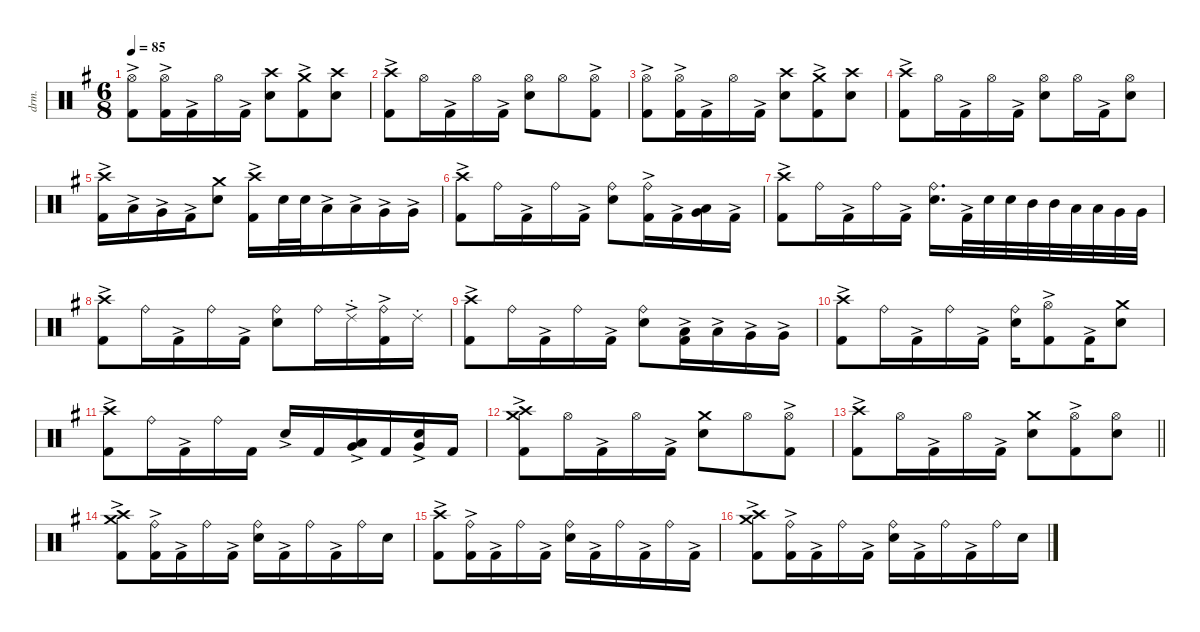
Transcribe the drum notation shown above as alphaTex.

\defaultSystemsLayout 4
\hideDynamics
\bracketExtendMode nobrackets
\otherSystemsTrackNameOrientation horizontal
\track ("Josh Freese" "drm.") {instrument percussion}
\staff {score}
\articulation defaults
\ts (6 8)
\tempo 85
\clef neutral
\ks eminor
("Hi-Hat (open)"{acc forcenatural} "Kick (hit) 2"{ac acc forcenatural}).8{dy f} ("Hi-Hat (open)"{acc forcenatural} "Kick (hit) 2"{ac acc forcenatural}).16 "Kick (hit) 2"{ac acc forcenatural}.16 "Hi-Hat (open)"{acc forcenatural}.16 "Kick (hit) 2"{ac acc forcenatural}.16 ("Crash high (hit)"{acc forcenatural} "Snare (hit) 2"{acc forcenatural}).8 ("Crash medium (hit)"{acc forcenatural} "Kick (hit) 2"{ac acc forcenatural}).8 ("Crash high (hit)"{acc forcenatural} "Snare (hit) 2"{acc forcenatural}).8 |
("Crash high (hit)"{acc forcenatural} "Kick (hit) 2"{ac acc forcenatural}).8 "Hi-Hat (open)"{acc forcenatural}.16 "Kick (hit) 2"{ac acc forcenatural}.16 "Hi-Hat (open)"{acc forcenatural}.16 "Kick (hit) 2"{ac acc forcenatural}.16 ("Hi-Hat (open)"{acc forcenatural} "Snare (hit) 2"{acc forcenatural}).8 "Hi-Hat (open)"{acc forcenatural}.8 ("Hi-Hat (open)"{acc forcenatural} "Kick (hit) 2"{ac acc forcenatural}).8 |
("Hi-Hat (open)"{acc forcenatural} "Kick (hit) 2"{ac acc forcenatural}).8 ("Hi-Hat (open)"{acc forcenatural} "Kick (hit) 2"{ac acc forcenatural}).16 "Kick (hit) 2"{ac acc forcenatural}.16 "Hi-Hat (open)"{acc forcenatural}.16 "Kick (hit) 2"{ac acc forcenatural}.16 ("Crash high (hit)"{acc forcenatural} "Snare (hit) 2"{acc forcenatural}).8 ("Crash medium (hit)"{acc forcenatural} "Kick (hit) 2"{ac acc forcenatural}).8 ("Crash high (hit)"{acc forcenatural} "Snare (hit) 2"{acc forcenatural}).8 |
("Crash high (hit)"{acc forcenatural} "Kick (hit) 2"{ac acc forcenatural}).8 "Hi-Hat (open)"{acc forcenatural}.16 "Kick (hit) 2"{ac acc forcenatural}.16 "Hi-Hat (open)"{acc forcenatural}.16 "Kick (hit) 2"{ac acc forcenatural}.16 ("Hi-Hat (open)"{acc forcenatural} "Snare (hit) 2"{acc forcenatural}).8 "Hi-Hat (open)"{acc forcenatural}.16 "Kick (hit) 2"{ac acc forcenatural}.16 ("Hi-Hat (open)"{acc forcenatural} "Snare (hit) 2"{acc forcenatural}).8 |
("Crash high (hit)"{acc forcenatural} "Kick (hit) 2"{ac acc forcenatural}).16 "Low Tom (hit)"{ac acc forcenatural}.16 "Very Low Tom (hit)"{ac acc forcenatural}.16 "Kick (hit) 2"{ac acc forcenatural}.16 ("Crash medium (hit)"{acc forcenatural} "Snare (hit) 2"{acc forcenatural}).8 ("Crash high (hit)"{acc forcenatural} "Kick (hit) 2"{ac acc forcenatural}).16 "Snare (hit) 2"{acc forcenatural}.32 "Snare (hit) 2"{acc forcenatural}.32 "Low Tom (hit)"{ac acc forcenatural}.16 "Low Tom (hit)"{ac acc forcenatural}.16 "Very Low Tom (hit)"{ac acc forcenatural}.16 "Very Low Tom (hit)"{ac acc forcenatural}.16 |
("Crash high (hit)"{acc forcenatural} "Kick (hit) 2"{ac acc forcenatural}).8 "Ride (bell)"{acc forcenatural}.16 "Kick (hit) 2"{ac acc forcenatural}.16 "Ride (bell)"{acc forcenatural}.16 "Kick (hit) 2"{ac acc forcenatural}.16 ("Ride (bell)"{acc forcenatural} "Snare (hit) 2"{acc forcenatural}).8 ("Ride (bell)"{acc forcenatural} "Kick (hit) 2"{ac acc forcenatural}).16 "Kick (hit) 2"{ac acc forcenatural}.16 ("Low Tom (hit)"{acc forcenatural} "Very Low Tom (hit)"{acc forcenatural}).16 "Kick (hit) 2"{ac acc forcenatural}.16 |
("Crash high (hit)"{acc forcenatural} "Kick (hit) 2"{ac acc forcenatural}).8 "Ride (bell)"{acc forcenatural}.16 "Kick (hit) 2"{ac acc forcenatural}.16 "Ride (bell)"{acc forcenatural}.16 "Kick (hit) 2"{ac acc forcenatural}.16 ("Ride (bell)"{acc forcenatural} "Snare (hit) 2"{acc forcenatural}).16{d} "Kick (hit) 2"{ac acc forcenatural}.32 "Snare (hit) 2"{acc forcenatural}.32 "Snare (hit) 2"{acc forcenatural}.32 "Mid Tom (hit)"{acc forcenatural}.32 "Mid Tom (hit)"{acc forcenatural}.32 "Low Tom (hit)"{acc forcenatural}.32 "Low Tom (hit)"{acc forcenatural}.32 "Very Low Tom (hit)"{acc forcenatural}.32 "Very Low Tom (hit)"{acc forcenatural}.32 |
("Crash high (hit)"{acc forcenatural} "Kick (hit) 2"{ac acc forcenatural}).8 "Ride (bell)"{acc forcenatural}.16 "Kick (hit) 2"{ac acc forcenatural}.16 "Ride (bell)"{acc forcenatural}.16 "Kick (hit) 2"{ac acc forcenatural}.16 ("Ride (bell)"{acc forcenatural} "Snare (hit) 2"{acc forcenatural}).8 "Ride (bell)"{acc forcenatural}.16 "Ride (choke) 2"{ac acc forcenatural}.16 ("Ride (bell)"{acc forcenatural} "Kick (hit) 2"{ac acc forcenatural}).16 "Ride (choke) 2"{acc forcenatural}.16 |
("Crash high (hit)"{acc forcenatural} "Kick (hit) 2"{ac acc forcenatural}).8 "Ride (bell)"{acc forcenatural}.16 "Kick (hit) 2"{ac acc forcenatural}.16 "Ride (bell)"{acc forcenatural}.16 "Kick (hit) 2"{ac acc forcenatural}.16 ("Ride (bell)"{acc forcenatural} "Snare (hit) 2"{acc forcenatural}).8 ("Low Tom (hit)"{ac acc forcenatural} "Kick (hit) 2"{ac acc forcenatural}).16 "Low Tom (hit)"{ac acc forcenatural}.16 "Very Low Tom (hit)"{ac acc forcenatural}.16 "Very Low Tom (hit)"{ac acc forcenatural}.16 |
("Crash high (hit)"{acc forcenatural} "Kick (hit) 2"{ac acc forcenatural}).8 "Ride (bell)"{acc forcenatural}.16 "Kick (hit) 2"{ac acc forcenatural}.16 "Ride (bell)"{acc forcenatural}.16 "Kick (hit) 2"{ac acc forcenatural}.16 ("Ride (bell)"{acc forcenatural} "Snare (hit) 2"{acc forcenatural}).16 ("Hi-Hat (open)"{ac acc forcenatural} "Kick (hit) 2"{acc forcenatural}).8 "Kick (hit) 2"{ac acc forcenatural}.16 ("Crash medium (hit)"{acc forcenatural} "Snare (hit) 2"{acc forcenatural}).8 |
("Crash high (hit)"{acc forcenatural} "Kick (hit) 2"{ac acc forcenatural}).8 "Ride (bell)"{acc forcenatural}.16 "Kick (hit) 2"{ac acc forcenatural}.16 "Ride (bell)"{acc forcenatural}.16 "Kick (hit) 2"{acc forcenatural}.16 "Snare (hit) 2"{ac acc forcenatural}.16 "Kick (hit) 2"{acc forcenatural}.16 ("Low Tom (hit)"{ac acc forcenatural} "Very Low Tom (hit)"{ac acc forcenatural}).16 "Kick (hit) 2"{acc forcenatural}.16 ("Snare (hit) 2"{ac acc forcenatural} "Very Low Tom (hit)"{ac acc forcenatural}).16 "Kick (hit) 2"{acc forcenatural}.16 |
("Crash high (hit)"{acc forcenatural} "Crash medium (hit)"{acc forcenatural} "Kick (hit) 2"{ac acc forcenatural}).8 "Hi-Hat (open)"{acc forcenatural}.16 "Kick (hit) 2"{ac acc forcenatural}.16 "Hi-Hat (open)"{acc forcenatural}.16 "Kick (hit) 2"{ac acc forcenatural}.16 ("Crash medium (hit)"{acc forcenatural} "Snare (hit) 2"{acc forcenatural}).8 "Hi-Hat (open)"{acc forcenatural}.8 ("Hi-Hat (open)"{acc forcenatural} "Kick (hit) 2"{ac acc forcenatural}).8 |
\barLineRight lightlight
("Crash high (hit)"{acc forcenatural} "Kick (hit) 2"{ac acc forcenatural}).8 "Hi-Hat (open)"{acc forcenatural}.16 "Kick (hit) 2"{ac acc forcenatural}.16 "Hi-Hat (open)"{acc forcenatural}.16 "Kick (hit) 2"{ac acc forcenatural}.16 ("Crash medium (hit)"{acc forcenatural} "Snare (hit) 2"{acc forcenatural}).8 ("Hi-Hat (open)"{acc forcenatural} "Kick (hit) 2"{ac acc forcenatural}).8 ("Hi-Hat (open)"{acc forcenatural} "Snare (hit) 2"{acc forcenatural}).8 |
("Crash high (hit)"{acc forcenatural} "Crash medium (hit)"{acc forcenatural} "Kick (hit) 2"{ac acc forcenatural}).8 ("Ride (bell)"{acc forcenatural} "Kick (hit) 2"{ac acc forcenatural}).16 "Kick (hit) 2"{ac acc forcenatural}.16 "Ride (bell)"{acc forcenatural}.16 "Kick (hit) 2"{ac acc forcenatural}.16 ("Ride (bell)"{acc forcenatural} "Snare (hit) 2"{acc forcenatural}).16 "Kick (hit) 2"{ac acc forcenatural}.16 "Ride (bell)"{acc forcenatural}.16 "Kick (hit) 2"{ac acc forcenatural}.16 "Ride (bell)"{acc forcenatural}.16 "Snare (hit) 2"{acc forcenatural}.16 |
("Crash high (hit)"{acc forcenatural} "Kick (hit) 2"{ac acc forcenatural}).8 ("Ride (bell)"{acc forcenatural} "Kick (hit) 2"{ac acc forcenatural}).16 "Kick (hit) 2"{ac acc forcenatural}.16 "Ride (bell)"{acc forcenatural}.16 "Kick (hit) 2"{ac acc forcenatural}.16 ("Ride (bell)"{acc forcenatural} "Snare (hit) 2"{acc forcenatural}).16 "Kick (hit) 2"{ac acc forcenatural}.16 "Ride (bell)"{acc forcenatural}.16 "Kick (hit) 2"{ac acc forcenatural}.16 "Ride (bell)"{acc forcenatural}.16 "Kick (hit) 2"{ac acc forcenatural}.16 |
("Crash high (hit)"{acc forcenatural} "Crash medium (hit)"{acc forcenatural} "Kick (hit) 2"{ac acc forcenatural}).8 ("Ride (bell)"{acc forcenatural} "Kick (hit) 2"{ac acc forcenatural}).16 "Kick (hit) 2"{ac acc forcenatural}.16 "Ride (bell)"{acc forcenatural}.16 "Kick (hit) 2"{ac acc forcenatural}.16 ("Ride (bell)"{acc forcenatural} "Snare (hit) 2"{acc forcenatural}).16 "Kick (hit) 2"{ac acc forcenatural}.16 "Ride (bell)"{acc forcenatural}.16 "Kick (hit) 2"{ac acc forcenatural}.16 "Ride (bell)"{acc forcenatural}.16 "Snare (hit) 2"{acc forcenatural}.16
